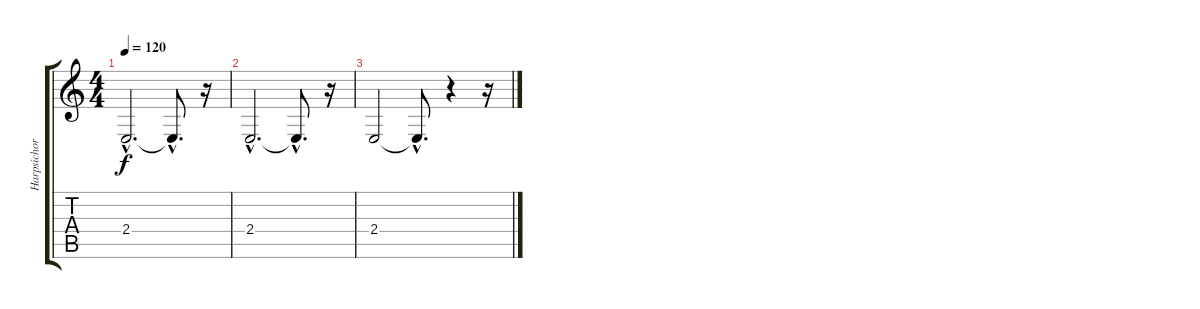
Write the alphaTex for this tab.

\track ("Harpsichord Bass" "Harpsichor") {instrument harpsichord}
\staff {score tabs}
\tuning (E4 B3 G3 D3 A2 E2) {hide}
\ts (4 4)
\tempo 120
\clef g2
\ks c
2.4{hac}.2{d dy f} 2.4{hac t}.8{d} r.16 |
2.4{hac}.2{d} 2.4{hac t}.8{d} r.16 |
2.4.2 2.4{hac t}.8{d} r.4 r.16
